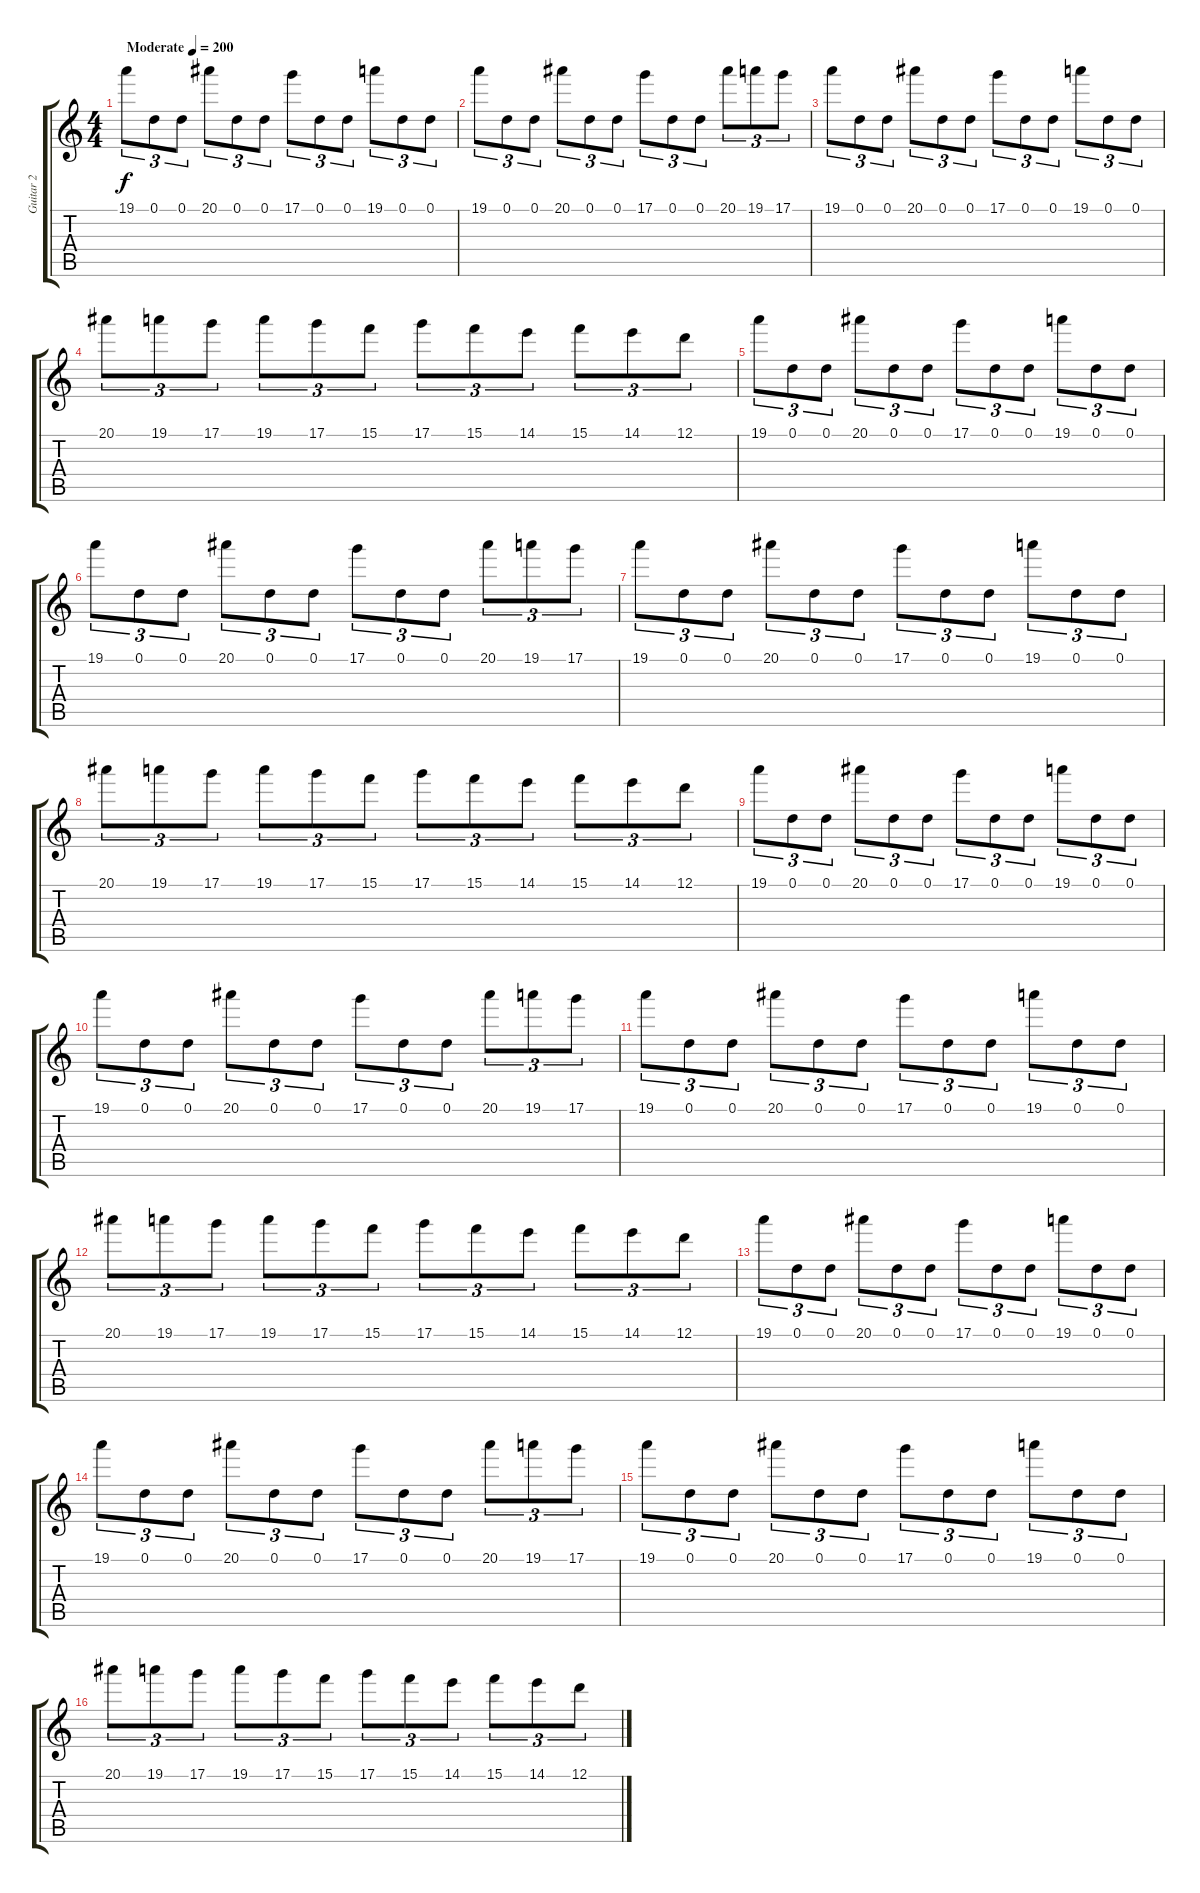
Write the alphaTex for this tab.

\track ("Guitar 2" "Guitar 2") {instrument distortionguitar}
\staff {score tabs}
\tuning (D4 A3 F3 C3 G2 D2) {hide}
\ts (4 4)
\tempo (200 "Moderate")
\clef g2
\ks c
19.1.8{tu (3 2) dy f instrument distortionguitar} 0.1.8{tu (3 2)} 0.1.8{tu (3 2)} 20.1.8{tu (3 2)} 0.1.8{tu (3 2)} 0.1.8{tu (3 2)} 17.1.8{tu (3 2)} 0.1.8{tu (3 2)} 0.1.8{tu (3 2)} 19.1.8{tu (3 2)} 0.1.8{tu (3 2)} 0.1.8{tu (3 2)} |
19.1.8{tu (3 2)} 0.1.8{tu (3 2)} 0.1.8{tu (3 2)} 20.1.8{tu (3 2)} 0.1.8{tu (3 2)} 0.1.8{tu (3 2)} 17.1.8{tu (3 2)} 0.1.8{tu (3 2)} 0.1.8{tu (3 2)} 20.1.8{tu (3 2)} 19.1.8{tu (3 2)} 17.1.8{tu (3 2)} |
19.1.8{tu (3 2)} 0.1.8{tu (3 2)} 0.1.8{tu (3 2)} 20.1.8{tu (3 2)} 0.1.8{tu (3 2)} 0.1.8{tu (3 2)} 17.1.8{tu (3 2)} 0.1.8{tu (3 2)} 0.1.8{tu (3 2)} 19.1.8{tu (3 2)} 0.1.8{tu (3 2)} 0.1.8{tu (3 2)} |
20.1.8{tu (3 2)} 19.1.8{tu (3 2)} 17.1.8{tu (3 2)} 19.1.8{tu (3 2)} 17.1.8{tu (3 2)} 15.1.8{tu (3 2)} 17.1.8{tu (3 2)} 15.1.8{tu (3 2)} 14.1.8{tu (3 2)} 15.1.8{tu (3 2)} 14.1.8{tu (3 2)} 12.1.8{tu (3 2)} |
19.1.8{tu (3 2)} 0.1.8{tu (3 2)} 0.1.8{tu (3 2)} 20.1.8{tu (3 2)} 0.1.8{tu (3 2)} 0.1.8{tu (3 2)} 17.1.8{tu (3 2)} 0.1.8{tu (3 2)} 0.1.8{tu (3 2)} 19.1.8{tu (3 2)} 0.1.8{tu (3 2)} 0.1.8{tu (3 2)} |
19.1.8{tu (3 2)} 0.1.8{tu (3 2)} 0.1.8{tu (3 2)} 20.1.8{tu (3 2)} 0.1.8{tu (3 2)} 0.1.8{tu (3 2)} 17.1.8{tu (3 2)} 0.1.8{tu (3 2)} 0.1.8{tu (3 2)} 20.1.8{tu (3 2)} 19.1.8{tu (3 2)} 17.1.8{tu (3 2)} |
19.1.8{tu (3 2)} 0.1.8{tu (3 2)} 0.1.8{tu (3 2)} 20.1.8{tu (3 2)} 0.1.8{tu (3 2)} 0.1.8{tu (3 2)} 17.1.8{tu (3 2)} 0.1.8{tu (3 2)} 0.1.8{tu (3 2)} 19.1.8{tu (3 2)} 0.1.8{tu (3 2)} 0.1.8{tu (3 2)} |
20.1.8{tu (3 2)} 19.1.8{tu (3 2)} 17.1.8{tu (3 2)} 19.1.8{tu (3 2)} 17.1.8{tu (3 2)} 15.1.8{tu (3 2)} 17.1.8{tu (3 2)} 15.1.8{tu (3 2)} 14.1.8{tu (3 2)} 15.1.8{tu (3 2)} 14.1.8{tu (3 2)} 12.1.8{tu (3 2)} |
19.1.8{tu (3 2)} 0.1.8{tu (3 2)} 0.1.8{tu (3 2)} 20.1.8{tu (3 2)} 0.1.8{tu (3 2)} 0.1.8{tu (3 2)} 17.1.8{tu (3 2)} 0.1.8{tu (3 2)} 0.1.8{tu (3 2)} 19.1.8{tu (3 2)} 0.1.8{tu (3 2)} 0.1.8{tu (3 2)} |
19.1.8{tu (3 2)} 0.1.8{tu (3 2)} 0.1.8{tu (3 2)} 20.1.8{tu (3 2)} 0.1.8{tu (3 2)} 0.1.8{tu (3 2)} 17.1.8{tu (3 2)} 0.1.8{tu (3 2)} 0.1.8{tu (3 2)} 20.1.8{tu (3 2)} 19.1.8{tu (3 2)} 17.1.8{tu (3 2)} |
19.1.8{tu (3 2)} 0.1.8{tu (3 2)} 0.1.8{tu (3 2)} 20.1.8{tu (3 2)} 0.1.8{tu (3 2)} 0.1.8{tu (3 2)} 17.1.8{tu (3 2)} 0.1.8{tu (3 2)} 0.1.8{tu (3 2)} 19.1.8{tu (3 2)} 0.1.8{tu (3 2)} 0.1.8{tu (3 2)} |
20.1.8{tu (3 2)} 19.1.8{tu (3 2)} 17.1.8{tu (3 2)} 19.1.8{tu (3 2)} 17.1.8{tu (3 2)} 15.1.8{tu (3 2)} 17.1.8{tu (3 2)} 15.1.8{tu (3 2)} 14.1.8{tu (3 2)} 15.1.8{tu (3 2)} 14.1.8{tu (3 2)} 12.1.8{tu (3 2)} |
19.1.8{tu (3 2)} 0.1.8{tu (3 2)} 0.1.8{tu (3 2)} 20.1.8{tu (3 2)} 0.1.8{tu (3 2)} 0.1.8{tu (3 2)} 17.1.8{tu (3 2)} 0.1.8{tu (3 2)} 0.1.8{tu (3 2)} 19.1.8{tu (3 2)} 0.1.8{tu (3 2)} 0.1.8{tu (3 2)} |
19.1.8{tu (3 2)} 0.1.8{tu (3 2)} 0.1.8{tu (3 2)} 20.1.8{tu (3 2)} 0.1.8{tu (3 2)} 0.1.8{tu (3 2)} 17.1.8{tu (3 2)} 0.1.8{tu (3 2)} 0.1.8{tu (3 2)} 20.1.8{tu (3 2)} 19.1.8{tu (3 2)} 17.1.8{tu (3 2)} |
19.1.8{tu (3 2)} 0.1.8{tu (3 2)} 0.1.8{tu (3 2)} 20.1.8{tu (3 2)} 0.1.8{tu (3 2)} 0.1.8{tu (3 2)} 17.1.8{tu (3 2)} 0.1.8{tu (3 2)} 0.1.8{tu (3 2)} 19.1.8{tu (3 2)} 0.1.8{tu (3 2)} 0.1.8{tu (3 2)} |
20.1.8{tu (3 2)} 19.1.8{tu (3 2)} 17.1.8{tu (3 2)} 19.1.8{tu (3 2)} 17.1.8{tu (3 2)} 15.1.8{tu (3 2)} 17.1.8{tu (3 2)} 15.1.8{tu (3 2)} 14.1.8{tu (3 2)} 15.1.8{tu (3 2)} 14.1.8{tu (3 2)} 12.1.8{tu (3 2)}
